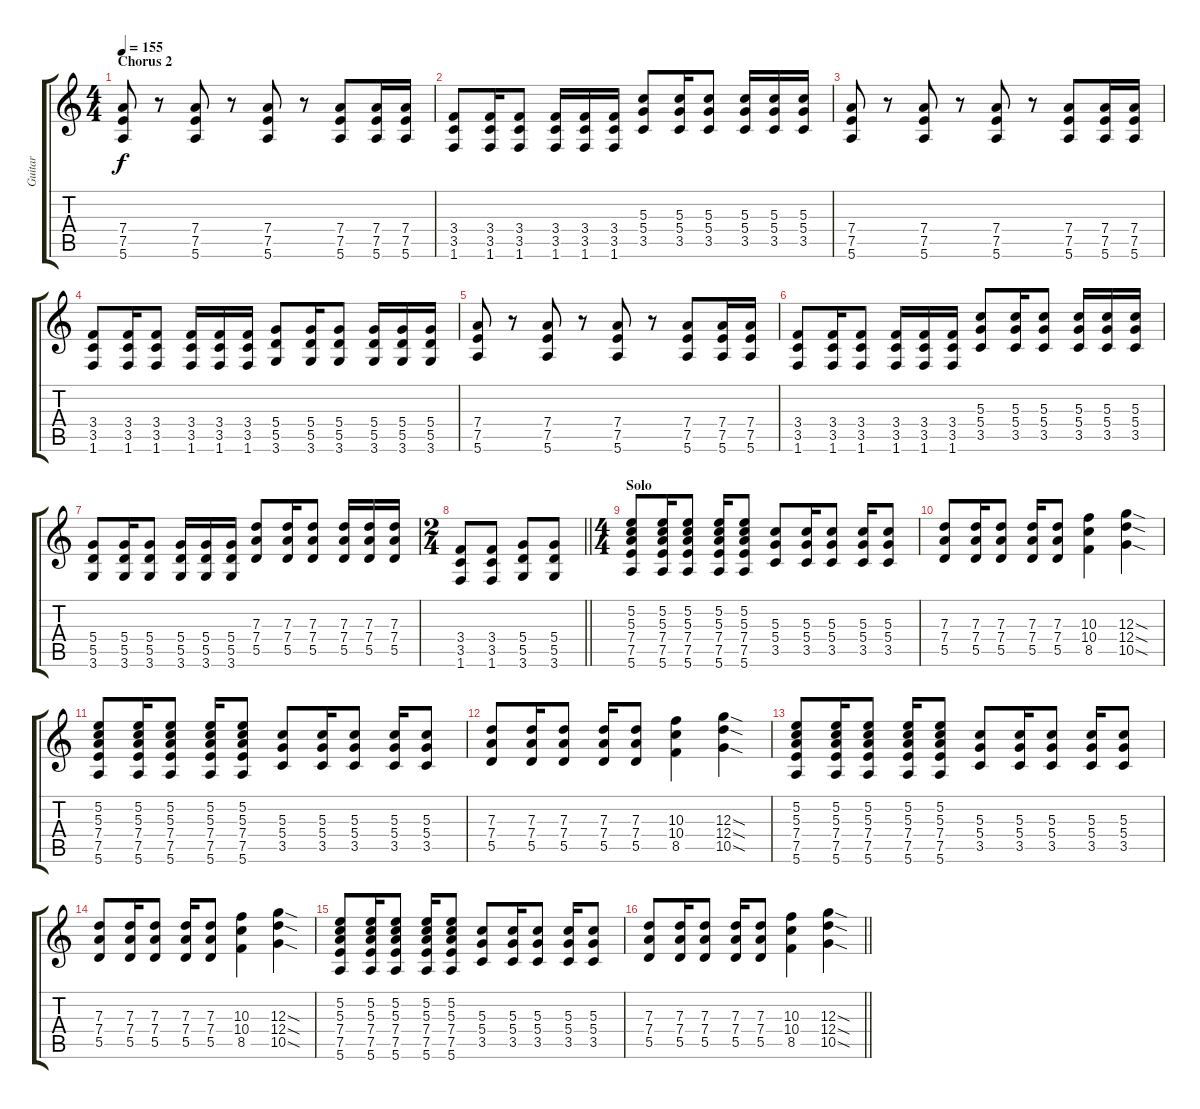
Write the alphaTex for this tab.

\track ("Guitar" "Guitar") {instrument distortionguitar}
\staff {score tabs}
\tuning (E4 B3 G3 D3 A2 E2) {hide}
\ts (4 4)
\section ("" "Chorus 2")
\tempo 155
\clef g2
\ks c
(7.4 7.5 5.6).8{dy f} r.8 (7.4 7.5 5.6).8 r.8 (7.4 7.5 5.6).8 r.8 (7.4 7.5 5.6).8 (7.4 7.5 5.6).16 (7.4 7.5 5.6).16 |
(3.4 3.5 1.6).8 (3.4 3.5 1.6).16 (3.4 3.5 1.6).8 (3.4 3.5 1.6).16 (3.4 3.5 1.6).16 (3.4 3.5 1.6).16 (5.3 5.4 3.5).8 (5.3 5.4 3.5).16 (5.3 5.4 3.5).8 (5.3 5.4 3.5).16 (5.3 5.4 3.5).16 (5.3 5.4 3.5).16 |
(7.4 7.5 5.6).8 r.8 (7.4 7.5 5.6).8 r.8 (7.4 7.5 5.6).8 r.8 (7.4 7.5 5.6).8 (7.4 7.5 5.6).16 (7.4 7.5 5.6).16 |
(3.4 3.5 1.6).8 (3.4 3.5 1.6).16 (3.4 3.5 1.6).8 (3.4 3.5 1.6).16 (3.4 3.5 1.6).16 (3.4 3.5 1.6).16 (5.4 5.5 3.6).8 (5.4 5.5 3.6).16 (5.4 5.5 3.6).8 (5.4 5.5 3.6).16 (5.4 5.5 3.6).16 (5.4 5.5 3.6).16 |
(7.4 7.5 5.6).8 r.8 (7.4 7.5 5.6).8 r.8 (7.4 7.5 5.6).8 r.8 (7.4 7.5 5.6).8 (7.4 7.5 5.6).16 (7.4 7.5 5.6).16 |
(3.4 3.5 1.6).8 (3.4 3.5 1.6).16 (3.4 3.5 1.6).8 (3.4 3.5 1.6).16 (3.4 3.5 1.6).16 (3.4 3.5 1.6).16 (5.3 5.4 3.5).8 (5.3 5.4 3.5).16 (5.3 5.4 3.5).8 (5.3 5.4 3.5).16 (5.3 5.4 3.5).16 (5.3 5.4 3.5).16 |
(5.4 5.5 3.6).8 (5.4 5.5 3.6).16 (5.4 5.5 3.6).8 (5.4 5.5 3.6).16 (5.4 5.5 3.6).16 (5.4 5.5 3.6).16 (7.3 7.4 5.5).8 (7.3 7.4 5.5).16 (7.3 7.4 5.5).8 (7.3 7.4 5.5).16 (7.3 7.4 5.5).16 (7.3 7.4 5.5).16 |
\ts (2 4)
\barLineRight lightlight
(3.4 3.5 1.6).8 (3.4 3.5 1.6).8 (5.4 5.5 3.6).8 (5.4 5.5 3.6).8 |
\ts (4 4)
\section ("" "Solo")
(5.2 5.3 7.4 7.5 5.6).8 (5.2 5.3 7.4 7.5 5.6).16 (5.2 5.3 7.4 7.5 5.6).8 (5.2 5.3 7.4 7.5 5.6).16 (5.2 5.3 7.4 7.5 5.6).8 (5.3 5.4 3.5).8 (5.3 5.4 3.5).16 (5.3 5.4 3.5).8 (5.3 5.4 3.5).16 (5.3 5.4 3.5).8 |
(7.3 7.4 5.5).8 (7.3 7.4 5.5).16 (7.3 7.4 5.5).8 (7.3 7.4 5.5).16 (7.3 7.4 5.5).8 (10.3 10.4 8.5).4 (12.3{sod} 12.4{sod} 10.5{sod}).4 |
(5.2 5.3 7.4 7.5 5.6).8 (5.2 5.3 7.4 7.5 5.6).16 (5.2 5.3 7.4 7.5 5.6).8 (5.2 5.3 7.4 7.5 5.6).16 (5.2 5.3 7.4 7.5 5.6).8 (5.3 5.4 3.5).8 (5.3 5.4 3.5).16 (5.3 5.4 3.5).8 (5.3 5.4 3.5).16 (5.3 5.4 3.5).8 |
(7.3 7.4 5.5).8 (7.3 7.4 5.5).16 (7.3 7.4 5.5).8 (7.3 7.4 5.5).16 (7.3 7.4 5.5).8 (10.3 10.4 8.5).4 (12.3{sod} 12.4{sod} 10.5{sod}).4 |
(5.2 5.3 7.4 7.5 5.6).8 (5.2 5.3 7.4 7.5 5.6).16 (5.2 5.3 7.4 7.5 5.6).8 (5.2 5.3 7.4 7.5 5.6).16 (5.2 5.3 7.4 7.5 5.6).8 (5.3 5.4 3.5).8 (5.3 5.4 3.5).16 (5.3 5.4 3.5).8 (5.3 5.4 3.5).16 (5.3 5.4 3.5).8 |
(7.3 7.4 5.5).8 (7.3 7.4 5.5).16 (7.3 7.4 5.5).8 (7.3 7.4 5.5).16 (7.3 7.4 5.5).8 (10.3 10.4 8.5).4 (12.3{sod} 12.4{sod} 10.5{sod}).4 |
(5.2 5.3 7.4 7.5 5.6).8 (5.2 5.3 7.4 7.5 5.6).16 (5.2 5.3 7.4 7.5 5.6).8 (5.2 5.3 7.4 7.5 5.6).16 (5.2 5.3 7.4 7.5 5.6).8 (5.3 5.4 3.5).8 (5.3 5.4 3.5).16 (5.3 5.4 3.5).8 (5.3 5.4 3.5).16 (5.3 5.4 3.5).8 |
\barLineRight lightlight
(7.3 7.4 5.5).8 (7.3 7.4 5.5).16 (7.3 7.4 5.5).8 (7.3 7.4 5.5).16 (7.3 7.4 5.5).8 (10.3 10.4 8.5).4 (12.3{sod} 12.4{sod} 10.5{sod}).4
